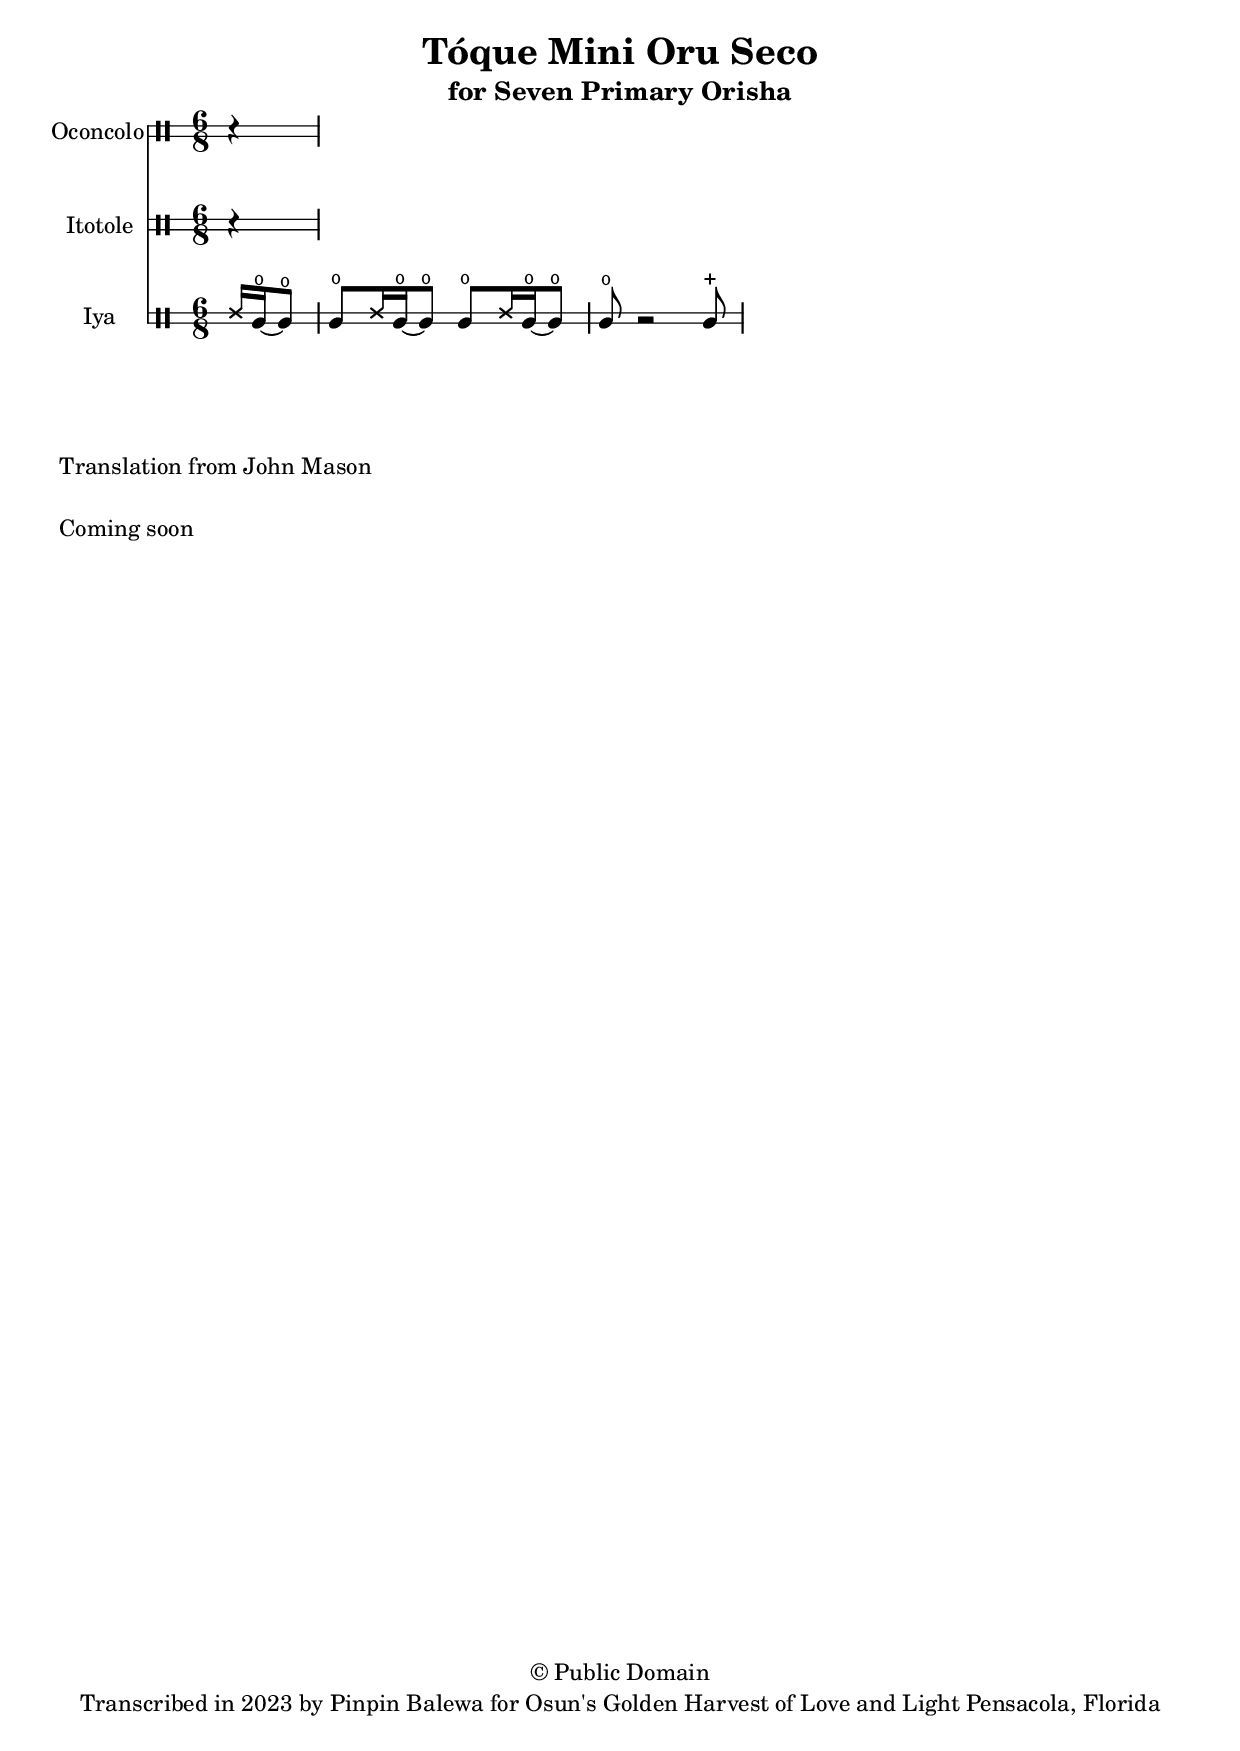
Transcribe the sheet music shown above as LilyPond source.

\version "2.18.2"

\header {
	title = "Tóque Mini Oru Seco"
	subtitle = "for Seven Primary Orisha"
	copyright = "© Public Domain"
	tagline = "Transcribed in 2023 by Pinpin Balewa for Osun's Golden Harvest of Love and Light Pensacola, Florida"
}



oconcolo = \drummode {
	\partial 4 r4 |
}

itotole = \drummode {
	\partial 4 r4 |
}

iya = \drummode {
  \time 6/8
	\partial 4 ssh16 cglo~ cglo8 |
  cglo ssh16 cglo~ cglo8 cglo ssh16 cglo~ cglo8 | cglo r2 cglm8 |
}

\score {
  <<

  	\new DrumStaff \with {
  		drumStyleTable = #congas-style
  		\override StaffSymbol.line-count = #2
  	}
  		<<
  		\set Staff.instrumentName = #"Oconcolo"
      \oconcolo
		>>

  	\new DrumStaff \with {
  		drumStyleTable = #congas-style
  		\override StaffSymbol.line-count = #2
  	}
  		<<
  		\set Staff.instrumentName = #"Itotole"
      \itotole
		>>

  	\new DrumStaff \with {
  		drumStyleTable = #congas-style
  		\override StaffSymbol.line-count = #2
  	}
  		<<
  		\set Staff.instrumentName = #"Iya"
      \iya
		>>

  >>
}

\markup {
    \column {
			\line { \null }
			\line { Translation from John Mason}
			\line { \null }
			\line { Coming soon }
			\line { \null }
    }
}
